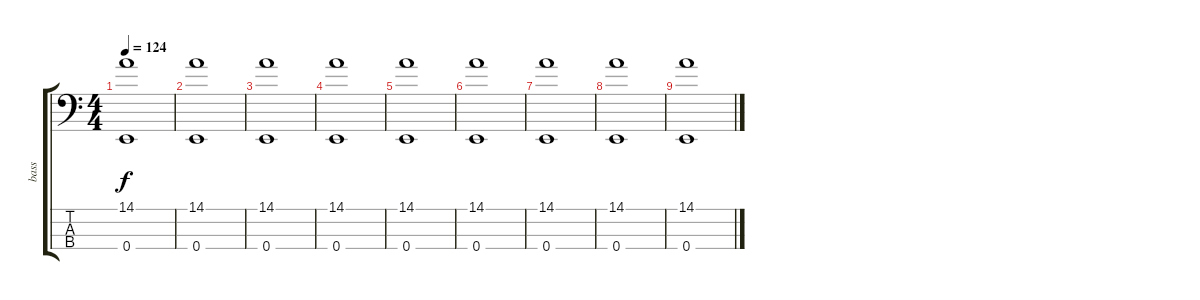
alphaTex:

\track ("bass" "bass") {instrument electricbassfinger}
\staff {score tabs}
\tuning (G2 D2 A1 E1) {hide}
\ts (4 4)
\tempo 124
\clef f4
\ks c
(14.1 0.4).1{dy f} |
(14.1 0.4).1 |
(14.1 0.4).1 |
(14.1 0.4).1 |
(14.1 0.4).1 |
(14.1 0.4).1 |
(14.1 0.4).1 |
(14.1 0.4).1 |
(14.1 0.4).1
